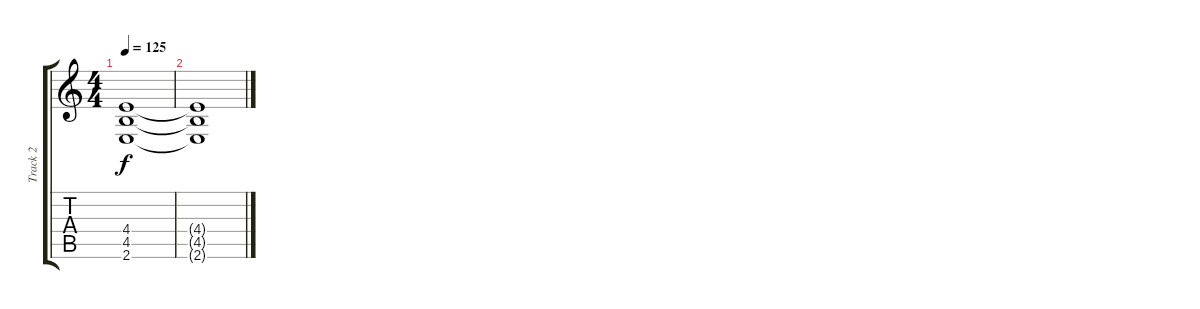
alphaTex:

\track ("Track 2" "Track 2") {instrument distortionguitar}
\staff {score tabs}
\tuning (D4 A3 F3 C3 G2 D2) {hide}
\ts (4 4)
\tempo 125
\clef g2
\ks c
(4.4{t} 4.5{t} 2.6{t}).1{dy f} |
(4.4{t} 4.5{t} 2.6{t}).1
